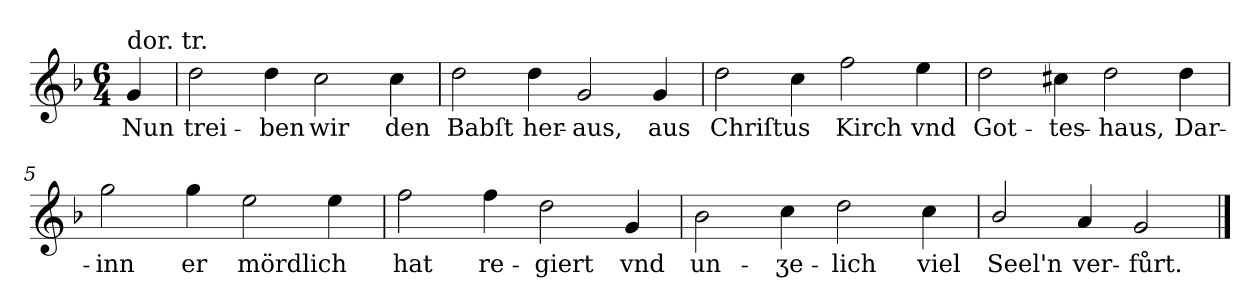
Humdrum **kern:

**kern	**text
*part1	*part1
*staff1	*staff1
*k[b-]	*
*G:dor	*
*M6/4	*
=	=
!LO:TX:a:t=dor. tr.	!
4g	Nun
=1	=1
2dd	trei-
4dd	-ben
2cc	wir
4cc	den
=2	=2
2dd	Babſt
4dd	her-
2g	-aus,
4g	aus
=3	=3
2dd	Chriſtus
4cc	.
2ff	Kirch
4ee	vnd
=4	=4
2dd	Got-
4cc#X	-tes-
2dd	-haus,
4dd	Dar-
=5	=5
2gg	-inn
4gg	er
2ee	mördlich
4ee	.
=6	=6
2ff	hat
4ff	re-
2dd	-giert
4g	vnd
=7	=7
2b-	un-
4cc	-ʒe-
2dd	-lich
4cc	viel
=8	=8
2b-/	Seel'n
4a	ver-
2g	-fůrt.
==	==
*-	*-
